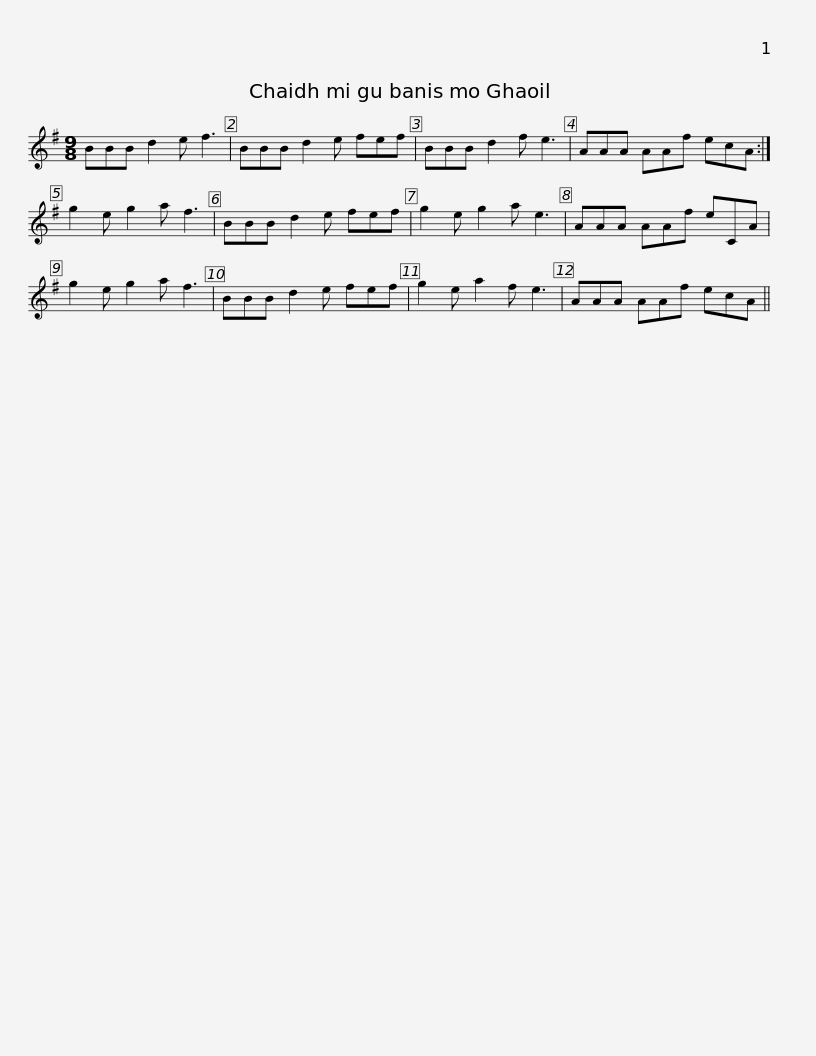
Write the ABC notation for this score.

X:1
L:1/8
M:9/8
I:linebreak $
K:G
V:1 treble
V:1
 BBB d2 e f3 | BBB d2 e fef | BBB d2 f e3 | AAA AAf ecA :| g2 e g2 a f3 | %5
 BBB d2 e fef |$ g2 e g2 a e3 | AAA AAf eCA | g2 e g2 a f3 | BBB d2 e fef | %10
 g2 e a2 f e3 | AAA AAf ecA || %12
